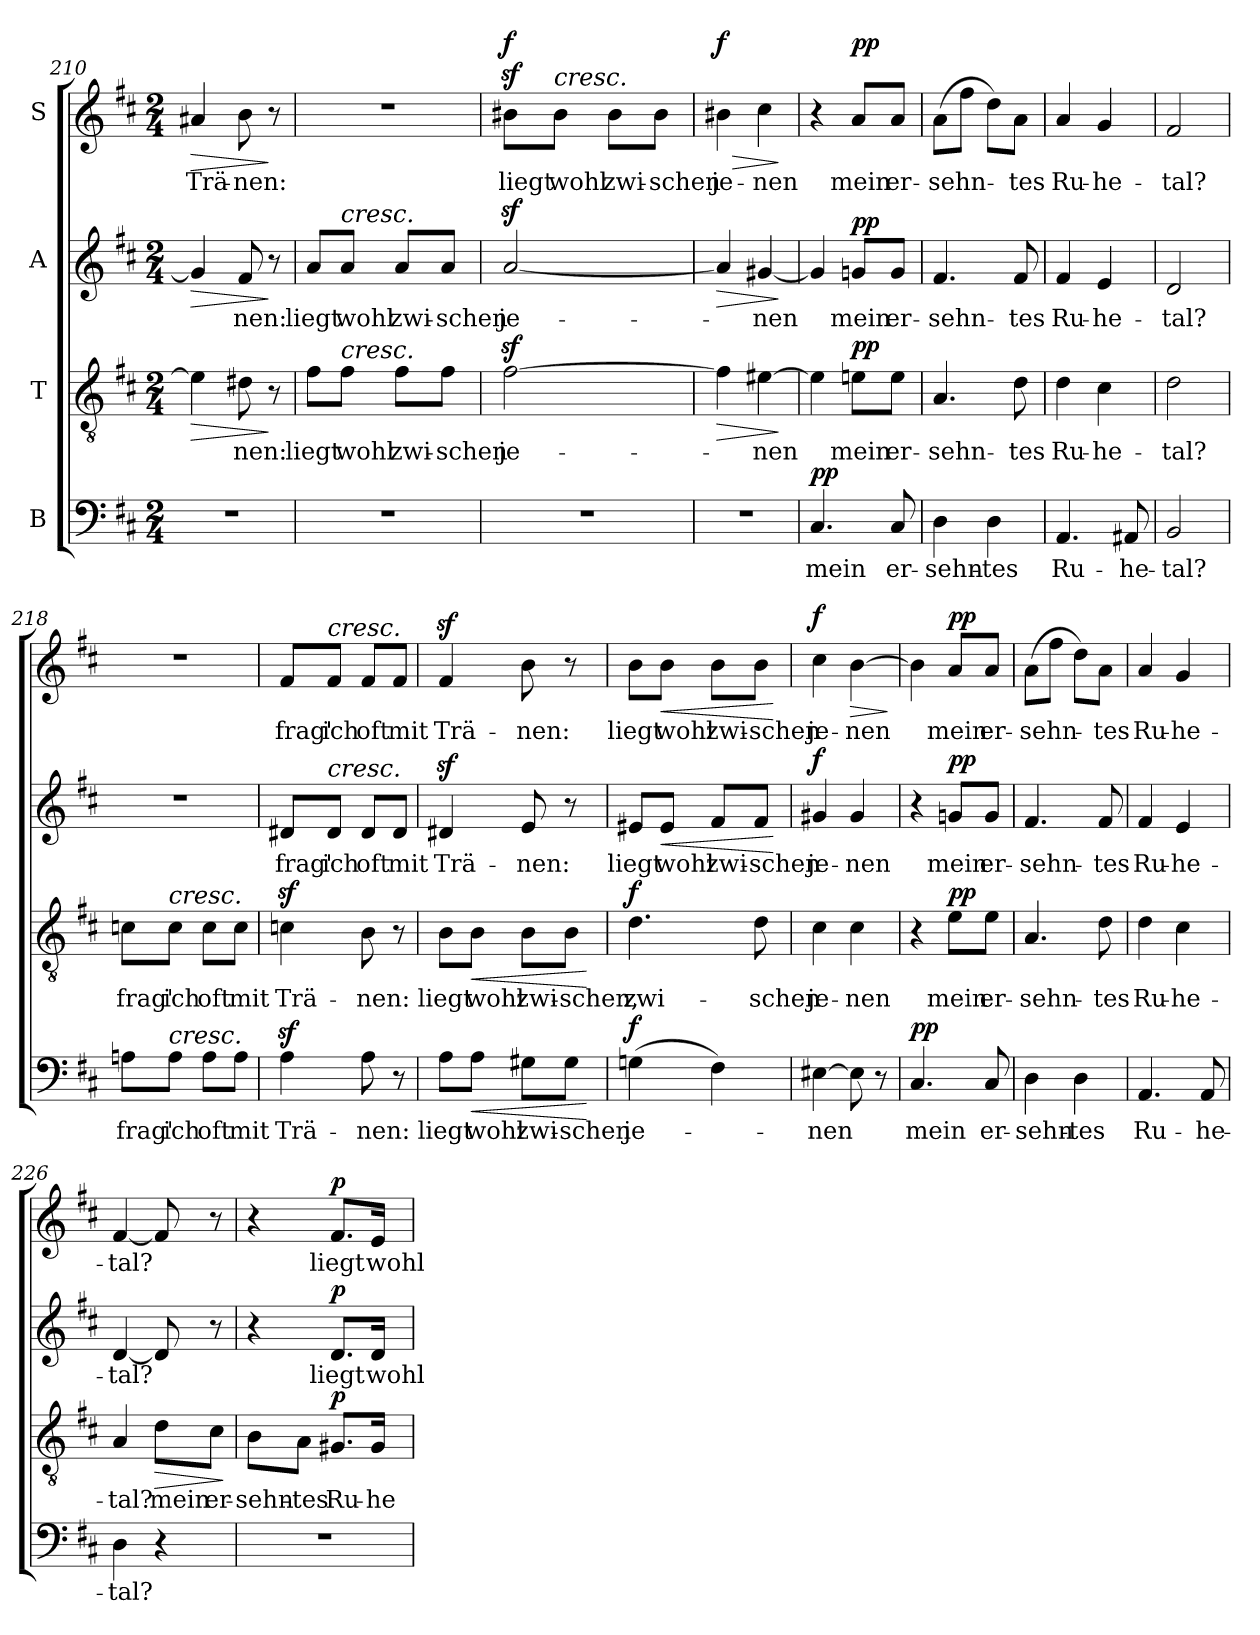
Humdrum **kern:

**kern	**text	**dynam	**kern	**text	**dynam	**kern	**text	**dynam	**kern	**text	**dynam
*part4	*part4	*part4	*part3	*part3	*part3	*part2	*part2	*part2	*part1	*part1	*part1
*staff4	*staff4	*staff4	*staff3	*staff3	*staff3	*staff2	*staff2	*staff2	*staff1	*staff1	*staff1
*I"B	*	*	*I"T	*	*	*I"A	*	*	*I"S	*	*
*clefF4	*	*	*clefGv2	*	*	*clefG2	*	*	*clefG2	*	*
*k[f#c#]	*	*	*k[f#c#]	*	*	*k[f#c#]	*	*	*k[f#c#]	*	*
*M2/4	*	*	*M2/4	*	*	*M2/4	*	*	*M2/4	*	*
=210	=210	=210	=210	=210	=210	=210	=210	=210	=210	=210	=210
!	!	!	!	!LO:LY:b	!LO:HP:b	!	!LO:LY:b	!LO:HP:b	!	!LO:LY:b	!LO:HP:b
2r	.	.	4e\]	-­	>	4g/]	-­	>	4a#X/	Trä-	>
!	!	!	!	!LO:LY:b	!	!	!LO:LY:b	!	!	!LO:LY:b	!
.	.	.	8d#X\	nen:	.	8f#/	nen:	.	8b\	-nen:	.
.	.	.	8r	.	]	8r	.	]	8r	.	]
=211	=211	=211	=211	=211	=211	=211	=211	=211	=211	=211	=211
!	!	!	!	!LO:LY:b	!	!	!LO:LY:b	!	!	!	!
2r	.	.	8f#\L	liegt	.	8a/L	liegt	.	2r	.	.
!	!	!	!	!	!	!LO:TX:a:i:t=cresc.	!	!	!	!	!
!	!	!	!LO:TX:a:i:t=cresc.	!	!	!	!	!	!	!	!
!	!	!	!	!LO:LY:b	!	!	!LO:LY:b	!	!	!	!
.	.	.	8f#\J	wohl	.	8a/J	wohl	.	.	.	.
!	!	!	!	!LO:LY:b	!	!	!LO:LY:b	!	!	!	!
.	.	.	8f#\L	zwi-	.	8a/L	zwi-	.	.	.	.
!	!	!	!	!LO:LY:b	!	!	!LO:LY:b	!	!	!	!
.	.	.	8f#\J	-schen	.	8a/J	-schen	.	.	.	.
=212	=212	=212	=212	=212	=212	=212	=212	=212	=212	=212	=212
!	!	!	!	!LO:LY:b	!	!	!LO:LY:b	!	!	!LO:LY:b	!LO:DY:b
2r	.	.	[2f#z<\	je-	.	[2az</	je-	.	8b#Xz<\L	liegt	f
!	!	!	!	!	!	!	!	!	!LO:TX:a:i:t=cresc.	!	!
!	!	!	!	!	!	!	!	!	!	!LO:LY:b	!
.	.	.	.	.	.	.	.	.	8b#\J	wohl	.
!	!	!	!	!	!	!	!	!	!	!LO:LY:b	!
.	.	.	.	.	.	.	.	.	8b#\L	zwi-	.
!	!	!	!	!	!	!	!	!	!	!LO:LY:b	!
.	.	.	.	.	.	.	.	.	8b#\J	-schen	.
=213	=213	=213	=213	=213	=213	=213	=213	=213	=213	=213	=213
!	!	!	!	!	!LO:HP:b	!	!	!LO:HP:b	!	!LO:LY:b	!LO:HP:b
!	!	!	!	!	!	!	!	!	!	!	!LO:DY:n=1:b
2r	.	.	4f#\]	.	>	4a/]	.	>	4b#X\	je-	> f
!	!	!	!	!LO:LY:b	!	!	!LO:LY:b	!	!	!LO:LY:b	!
.	.	.	[4e#X\	-nen	.	[4g#X/	-nen	.	4cc#\	-nen	.
.	.	.	.	.	]	.	.	]	.	.	]
=214	=214	=214	=214	=214	=214	=214	=214	=214	=214	=214	=214
!	!LO:LY:b	!LO:DY:b	!	!	!	!	!	!	!	!	!
4.C#/	mein	pp	4e#\]	.	.	4g#/]	.	.	4r	.	.
!	!	!	!	!LO:LY:b	!LO:DY:b	!	!LO:LY:b	!LO:DY:b	!	!LO:LY:b	!LO:DY:b
.	.	.	8en\L	mein	pp	8gn/L	mein	pp	8a/L	mein	pp
!	!LO:LY:b	!	!	!LO:LY:b	!	!	!LO:LY:b	!	!	!LO:LY:b	!
8C#/	er-	.	8e\J	-er-	.	8g/J	er-	.	8a/J	er-	.
!!LO:PB:g=z
=215	=215	=215	=215	=215	=215	=215	=215	=215	=215	=215	=215
!	!LO:LY:b	!	!	!LO:LY:b	!	!	!LO:LY:b	!	!	!LO:LY:b	!
4D\	-sehn-	.	4.A/	-sehn-	.	4.f#/	-sehn-	.	(>8a\L	-sehn-	.
.	.	.	.	.	.	.	.	.	8ff#\J	.	.
!	!LO:LY:b	!	!	!	!	!	!	!	!	!	!
4D\	-tes	.	.	.	.	.	.	.	8dd\L)	.	.
!	!	!	!	!LO:LY:b	!	!	!LO:LY:b	!	!	!LO:LY:b	!
.	.	.	8d\	-tes	.	8f#/	-tes	.	8a\J	-tes	.
=216	=216	=216	=216	=216	=216	=216	=216	=216	=216	=216	=216
!	!LO:LY:b	!	!	!LO:LY:b	!	!	!LO:LY:b	!	!	!LO:LY:b	!
4.AA/	Ru-	.	4d\	Ru-	.	4f#/	Ru-	.	4a/	Ru-	.
!	!	!	!	!LO:LY:b	!	!	!LO:LY:b	!	!	!LO:LY:b	!
.	.	.	4c#\	-he-	.	4e/	-he-	.	4g/	-he-	.
!	!LO:LY:b	!	!	!	!	!	!	!	!	!	!
8AA#X/	-he-	.	.	.	.	.	.	.	.	.	.
=217	=217	=217	=217	=217	=217	=217	=217	=217	=217	=217	=217
!	!LO:LY:b	!	!	!LO:LY:b	!	!	!LO:LY:b	!	!	!LO:LY:b	!
2BB/	-tal?	.	2d\	-tal?	.	2d/	-tal?	.	2f#/	-tal?	.
=218	=218	=218	=218	=218	=218	=218	=218	=218	=218	=218	=218
!	!LO:LY:b	!	!	!LO:LY:b	!	!	!	!	!	!	!
8An\L	frag'	.	8cn\L	frag'	.	2r	.	.	2r	.	.
!	!	!	!LO:TX:a:i:t=cresc.	!	!	!	!	!	!	!	!
!LO:TX:a:i:t=cresc.	!	!	!	!	!	!	!	!	!	!	!
!	!LO:LY:b	!	!	!LO:LY:b	!	!	!	!	!	!	!
8A\J	ich	.	8c\J	ich	.	.	.	.	.	.	.
!	!LO:LY:b	!	!	!LO:LY:b	!	!	!	!	!	!	!
8A\L	oft	.	8c\L	oft	.	.	.	.	.	.	.
!	!LO:LY:b	!	!	!LO:LY:b	!	!	!	!	!	!	!
8A\J	mit	.	8c\J	mit	.	.	.	.	.	.	.
=219	=219	=219	=219	=219	=219	=219	=219	=219	=219	=219	=219
!	!LO:LY:b	!	!	!LO:LY:b	!	!	!LO:LY:b	!	!	!LO:LY:b	!
4Az<\	Trä-	.	4cnz<\	Trä-	.	8d#X/L	frag'	.	8f#/L	frag'	.
!	!	!	!	!	!	!	!	!	!LO:TX:a:i:t=cresc.	!	!
!	!	!	!	!	!	!LO:TX:a:i:t=cresc.	!	!	!	!	!
!	!	!	!	!	!	!	!LO:LY:b	!	!	!LO:LY:b	!
.	.	.	.	.	.	8d#/J	ich	.	8f#/J	ich	.
!	!LO:LY:b	!	!	!LO:LY:b	!	!	!LO:LY:b	!	!	!LO:LY:b	!
8A\	-nen:	.	8B\	-nen:	.	8d#/L	oft	.	8f#/L	oft	.
!	!	!	!	!	!	!	!LO:LY:b	!	!	!LO:LY:b	!
8r	.	.	8r	.	.	8d#/J	mit	.	8f#/J	mit	.
=220	=220	=220	=220	=220	=220	=220	=220	=220	=220	=220	=220
!	!LO:LY:b	!	!	!LO:LY:b	!	!	!LO:LY:b	!	!	!LO:LY:b	!
8A\L	liegt	.	8B\L	liegt	.	4d#Xz</	Trä-	.	4f#z</	Trä-	.
!	!LO:LY:b	!LO:HP:b	!	!LO:LY:b	!LO:HP:b	!	!	!	!	!	!
8A\J	wohl	<	8B\J	wohl	<	.	.	.	.	.	.
!	!LO:LY:b	!	!	!LO:LY:b	!	!	!LO:LY:b	!	!	!LO:LY:b	!
8G#X\L	zwi-	.	8B\L	zwi-	.	8e/	-nen:	.	8b\	-nen:	.
!	!LO:LY:b	!	!	!LO:LY:b	!	!	!	!	!	!	!
8G#\J	-schen	.	8B\J	-schen,	.	8r	.	.	8r	.	.
.	.	[	.	.	[	.	.	.	.	.	.
!!LO:LB:g=z
=221	=221	=221	=221	=221	=221	=221	=221	=221	=221	=221	=221
!	!LO:LY:b	!LO:DY:b	!	!LO:LY:b	!LO:DY:b	!	!LO:LY:b	!	!	!LO:LY:b	!
(>4Gn\	je-	f	4.d\	zwi-	f	8e#X/L	liegt	.	8b\L	liegt	.
!	!	!	!	!	!	!	!LO:LY:b	!LO:HP:b	!	!LO:LY:b	!LO:HP:b
.	.	.	.	.	.	8e#/J	wohl	<	8b\J	wohl	<
!	!	!	!	!	!	!	!LO:LY:b	!	!	!LO:LY:b	!
4F#\)	.	.	.	.	.	8f#/L	zwi-	.	8b\L	zwi-	.
!	!	!	!	!LO:LY:b	!	!	!LO:LY:b	!	!	!LO:LY:b	!
.	.	.	8d\	-schen	.	8f#/J	-schen	.	8b\J	-schen	.
.	.	.	.	.	.	.	.	[	.	.	[
=222	=222	=222	=222	=222	=222	=222	=222	=222	=222	=222	=222
!	!LO:LY:b	!	!	!LO:LY:b	!	!	!LO:LY:b	!LO:DY:b	!	!LO:LY:b	!LO:DY:b
[4E#X\	­nen	.	4c#\	je-	.	4g#X/	je-	f	4cc#\	je-	f
!	!	!	!	!LO:LY:b	!	!	!LO:LY:b	!	!	!LO:LY:b	!LO:HP:b
8E#\]	.	.	4c#\	-nen	.	4g#/	-nen	.	[4b\	-nen	>
8r	.	.	.	.	.	.	.	.	.	.	.
.	.	.	.	.	.	.	.	.	.	.	]
=223	=223	=223	=223	=223	=223	=223	=223	=223	=223	=223	=223
!	!LO:LY:b	!LO:DY:b	!	!	!	!	!	!	!	!	!
4.C#/	mein	pp	4r	.	.	4r	.	.	4b\]	.	.
!	!	!	!	!LO:LY:b	!LO:DY:b	!	!LO:LY:b	!LO:DY:b	!	!LO:LY:b	!LO:DY:b
.	.	.	8e\L	mein	pp	8gn/L	mein	pp	8a/L	mein	pp
!	!LO:LY:b	!	!	!LO:LY:b	!	!	!LO:LY:b	!	!	!LO:LY:b	!
8C#/	er-	.	8e\J	er-	.	8g/J	er-	.	8a/J	er-	.
=224	=224	=224	=224	=224	=224	=224	=224	=224	=224	=224	=224
!	!LO:LY:b	!	!	!LO:LY:b	!	!	!LO:LY:b	!	!	!LO:LY:b	!
4D\	-sehn-	.	4.A/	-sehn-	.	4.f#/	-sehn-	.	(>8a\L	-sehn-	.
.	.	.	.	.	.	.	.	.	8ff#\J	.	.
!	!LO:LY:b	!	!	!	!	!	!	!	!	!	!
4D\	-tes	.	.	.	.	.	.	.	8dd\L)	.	.
!	!	!	!	!LO:LY:b	!	!	!LO:LY:b	!	!	!LO:LY:b	!
.	.	.	8d\	-tes	.	8f#/	-tes	.	8a\J	-tes	.
=225	=225	=225	=225	=225	=225	=225	=225	=225	=225	=225	=225
!	!LO:LY:b	!	!	!LO:LY:b	!	!	!LO:LY:b	!	!	!LO:LY:b	!
4.AA/	Ru-	.	4d\	Ru-	.	4f#/	Ru-	.	4a/	Ru-	.
!	!	!	!	!LO:LY:b	!	!	!LO:LY:b	!	!	!LO:LY:b	!
.	.	.	4c#\	-he-	.	4e/	-he-	.	4g/	-he-	.
!	!LO:LY:b	!	!	!	!	!	!	!	!	!	!
8AA/	-he-	.	.	.	.	.	.	.	.	.	.
=226	=226	=226	=226	=226	=226	=226	=226	=226	=226	=226	=226
!	!LO:LY:b	!	!	!LO:LY:b	!	!	!LO:LY:b	!	!	!LO:LY:b	!
4D\	-tal?	.	4A/	-tal?	.	[4d/	-tal?	.	[4f#/	-tal?	.
!	!	!	!	!LO:LY:b	!LO:HP:b	!	!	!	!	!	!
4r	.	.	8d\L	mein	>	8d/]	.	.	8f#/]	.	.
!	!	!	!	!LO:LY:b	!	!	!	!	!	!	!
.	.	.	8c#\J	er-	.	8r	.	.	8r	.	.
.	.	.	.	.	]	.	.	.	.	.	.
=227	=227	=227	=227	=227	=227	=227	=227	=227	=227	=227	=227
!	!	!	!	!LO:LY:b	!	!	!	!	!	!	!
2r	.	.	8B\L	-sehn-	.	4r	.	.	4r	.	.
!	!	!	!	!LO:LY:b	!	!	!	!	!	!	!
.	.	.	8A\J	-tes	.	.	.	.	.	.	.
!	!	!	!	!LO:LY:b	!LO:DY:b	!	!LO:LY:b	!LO:DY:b	!	!LO:LY:b	!LO:DY:b
.	.	.	8.G#X/L	Ru-	p	8.d/L	liegt	p	8.f#/L	liegt	p
!	!	!	!	!LO:LY:b	!	!	!LO:LY:b	!	!	!LO:LY:b	!
.	.	.	16G#/Jk	-he-	.	16d/Jk	wohl	.	16e/Jk	wohl	.
=	=	=	=	=	=	=	=	=	=	=	=
*-	*-	*-	*-	*-	*-	*-	*-	*-	*-	*-	*-
